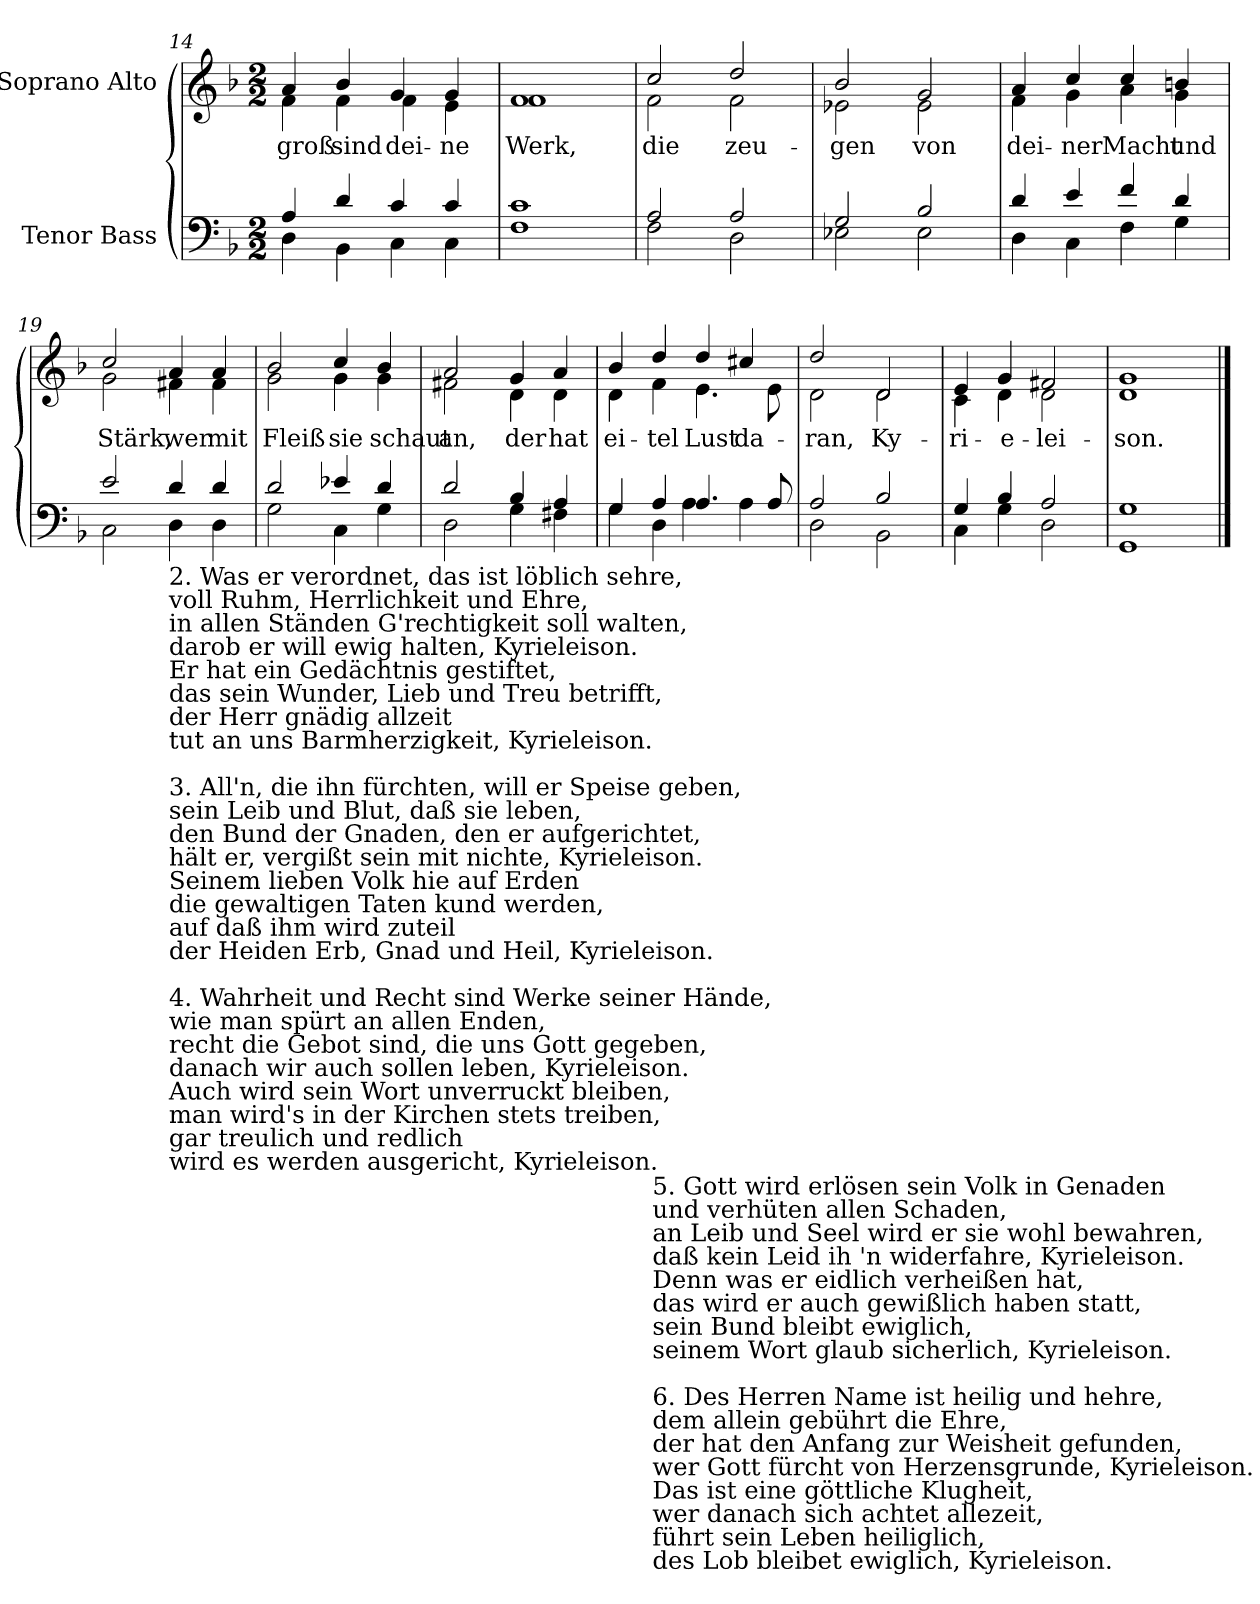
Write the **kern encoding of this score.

**kern	**kern	**text
*part2	*part1	*part1
*staff2	*staff1	*staff1
*I"Tenor Bass	*I"Soprano Alto	*
*clefF4	*clefG2	*
*k[b-]	*k[b-]	*
*F:	*F:	*
*M2/2	*M2/2	*
=14	=14	=14
*^	*	*
!	!	!	!LO:LY:b
*	*	*^	*
4A/	4D\	4a/	4f\	groß
!	!	!	!	!LO:LY:b
4d/	4BB-\	4b-/	4f\	sind
!	!	!	!	!LO:LY:b
4c/	4C\	4g/	4f\	dei-
!	!	!	!	!LO:LY:b
4c/	4C\	4g/	4e\	-ne
=15	=15	=15	=15	=15
!	!	!	!	!LO:LY:b
1c/	1F\	1f/	1f\	Werk,
=16	=16	=16	=16	=16
!	!	!	!	!LO:LY:b
2A/	2F\	2cc/	2f\	die
!	!	!	!	!LO:LY:b
2A/	2D\	2dd/	2f\	zeu-
=17	=17	=17	=17	=17
!	!	!	!	!LO:LY:b
2G/	2E-X\	2b-/	2e-X\	-gen
!	!	!	!	!LO:LY:b
2B-/	2E-\	2g/	2e-\	von
!!LO:LB:g=z	!!
=18	=18	=18	=18	=18
!	!	!	!	!LO:LY:b
4d/	4D\	4a/	4f\	dei-
!	!	!	!	!LO:LY:b
4e/	4C\	4cc/	4g\	-ner
!	!	!	!	!LO:LY:b
4f/	4F\	4cc/	4a\	Macht
!	!	!	!	!LO:LY:b
4d/	4G\	4bn/	4g\	und
=19	=19	=19	=19	=19
!	!	!	!	!LO:LY:b
2e/	2C\	2cc/	2g\	Stärk,
!LO:TX:b:t=2. Was er verordnet, das ist löblich sehre,\nvoll Ruhm, Herrlichkeit und Ehre, \nin allen Ständen G'rechtigkeit soll walten, \ndarob er will ewig halten, Kyrieleison. \nEr hat ein Gedächtnis gestiftet, \ndas sein Wunder, Lieb und Treu betrifft, \nder Herr gnädig allzeit \ntut an uns Barmherzigkeit, Kyrieleison.\n\n3. All'n, die ihn fürchten, will er Speise geben,\nsein Leib und Blut, daß sie leben, \nden Bund der Gnaden, den er aufgerichtet, \nhält er, vergißt sein mit nichte, Kyrieleison. \nSeinem lieben Volk hie auf Erden \ndie gewaltigen Taten kund werden, \nauf daß ihm wird zuteil \nder Heiden Erb, Gnad und Heil, Kyrieleison.\n\n4. Wahrheit und Recht sind Werke seiner Hände, \nwie man spürt an allen Enden,\nrecht die Gebot sind, die uns Gott gegeben, \ndanach wir auch sollen leben, Kyrieleison. \nAuch wird sein Wort unverruckt bleiben, \nman wird's in der Kirchen stets treiben, \ngar treulich und redlich \nwird es werden ausgericht, Kyrieleison.	!	!	!	!
!	!	!	!	!LO:LY:b
4d/	4D\	4a/	4f#X\	wer
!	!	!	!	!LO:LY:b
4d/	4D\	4a/	4f#\	mit
=20	=20	=20	=20	=20
!	!	!	!	!LO:LY:b
2d/	2G\	2b-/	2g\	Fleiß
!	!	!	!	!LO:LY:b
4e-X/	4C\	4cc/	4g\	sie
!	!	!	!	!LO:LY:b
4d/	4G\	4b-/	4g\	schaut
=21	=21	=21	=21	=21
!	!	!	!	!LO:LY:b
2d/	2D\	2a/	2f#X\	an,
!	!	!	!	!LO:LY:b
4B-/	4G\	4g/	4d\	der
!	!	!	!	!LO:LY:b
4A/	4F#X\	4a/	4d\	hat
=22	=22	=22	=22	=22
!	!	!	!	!LO:LY:b
4G/	4G\	4b-/	4d\	ei-
!LO:TX:b:t=5. Gott wird erlösen sein Volk in Genaden\nund verhüten allen Schaden, \nan Leib und Seel wird er sie wohl bewahren, \ndaß kein Leid ih 'n widerfahre, Kyrieleison. \nDenn was er eidlich verheißen hat, \ndas wird er auch gewißlich haben statt, \nsein Bund bleibt ewiglich, \nseinem Wort glaub sicherlich, Kyrieleison.\n\n6. Des Herren Name ist heilig und hehre,\ndem allein gebührt die Ehre, \nder hat den Anfang zur Weisheit gefunden, \nwer Gott fürcht von Herzensgrunde, Kyrieleison.\nDas ist eine göttliche Klugheit, \nwer danach sich achtet allezeit, \nführt sein Leben heiliglich, \ndes Lob bleibet ewiglich, Kyrieleison.	!	!	!	!
!	!	!	!	!LO:LY:b
4A/	4D\	4dd/	4f\	-tel
!	!	!	!	!LO:LY:b
4.A/	4A\	4dd/	4.e\	Lust
!	!	!	!	!LO:LY:b
.	4A\	4cc#X/	.	da-
8A/	.	.	8e\	.
=23	=23	=23	=23	=23
!	!	!	!	!LO:LY:b
2A/	2D\	2dd/	2d\	-ran,
!	!	!	!	!LO:LY:b
2B-/	2BB-\	2d/	2d\	Ky-
=24	=24	=24	=24	=24
!	!	!	!	!LO:LY:b
4G/	4C\	4e/	4c\	-ri-
!	!	!	!	!LO:LY:b
4B-/	4G\	4g/	4d\	-e-
!	!	!	!	!LO:LY:b
2A/	2D\	2f#X/	2d\	-lei-
=25	=25	=25	=25	=25
!	!	!	!	!LO:LY:b
1G/	1GG\	1g/	1d\	-son.
*v	*v	*	*	*
*	*v	*v	*
==	==	==
*-	*-	*-
